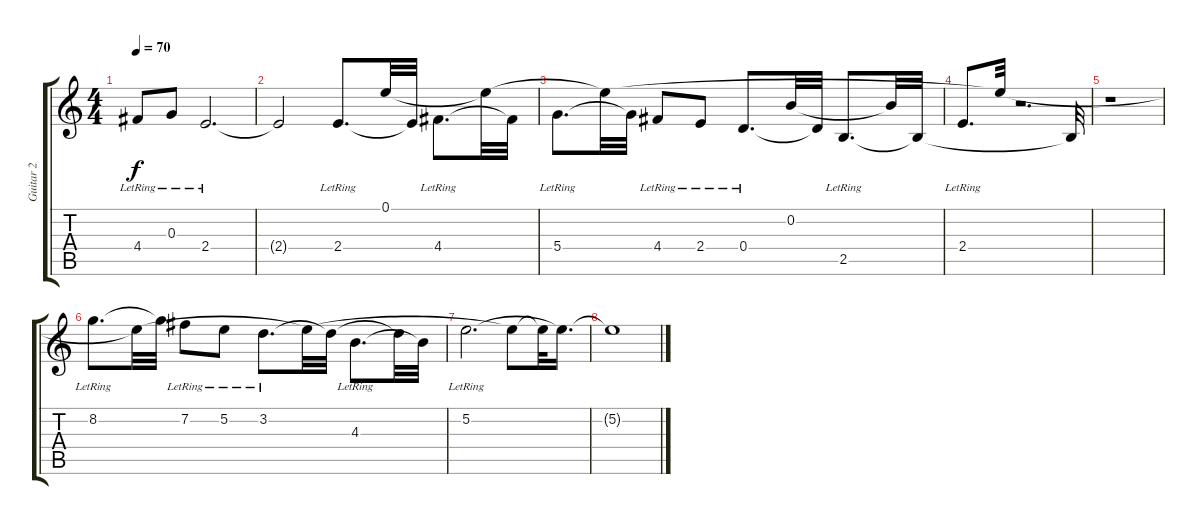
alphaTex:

\track ("Guitar 2" "Guitar 2") {instrument acousticguitarsteel}
\staff {score tabs}
\tuning (E4 B3 G3 D3 A2 E2) {hide}
\ts (4 4)
\tempo 70
\clef g2
\ks c
4.4{lr}.8{dy f} 0.3{lr}.8 2.4{lr}.2{d} |
2.4{t}.2 2.4{lr}.8{d} 0.1.32 2.4{t}.32 4.4{lr}.8{d} 0.1{t}.32 4.4{t}.32 |
5.4{lr}.8{d} 0.1{t}.32 5.4{t}.32 4.4{lr}.8 2.4{lr}.8 0.4{lr}.8{d} 0.2.32 0.4{t}.32 2.5{lr}.8{d} 0.2{t}.32 2.5{t}.32 |
2.4{lr}.8{d} 0.1{t}.32 r.2{d} 2.5{t}.32 |
r.1 |
8.2{lr}.8{d} 0.1{t}.32 8.2{t}.32 7.2{lr}.8 5.2{lr}.8 3.2{lr}.8{d} 0.1{t}.32 3.2{t}.32 4.3{lr}.8{d} 3.2{t}.32 4.3{t}.32 |
5.2{lr}.2{d} 0.1{t}.8 0.1{t}.32 5.2{t}.16{d} |
5.2{t}.1
